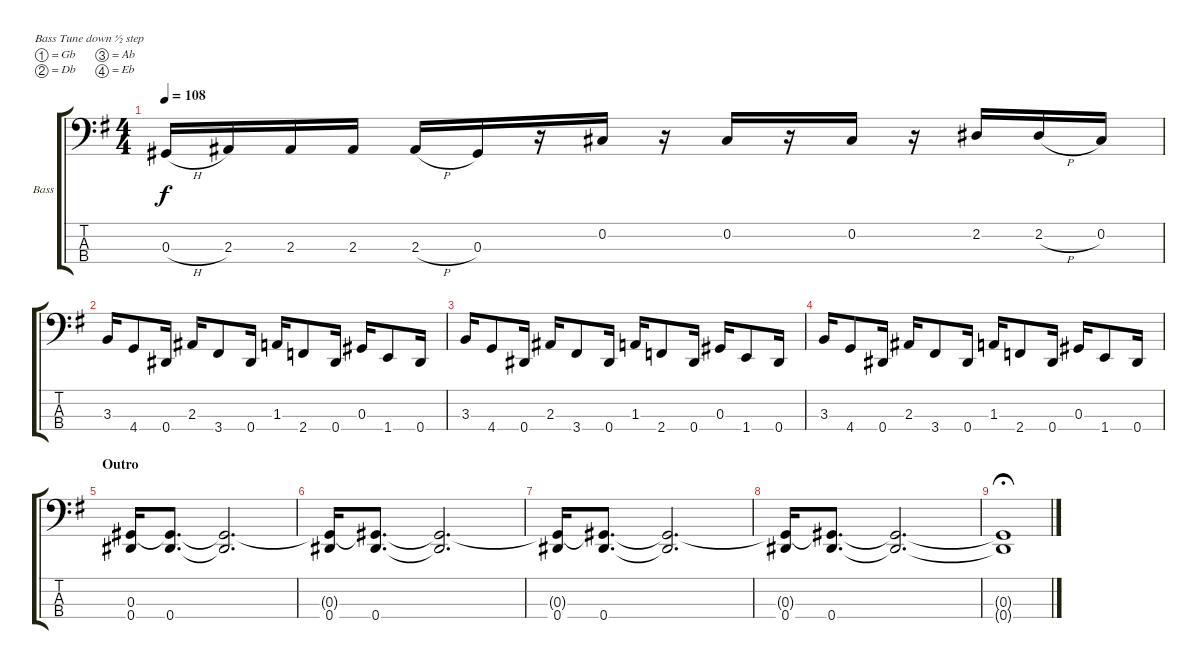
\defaultSystemsLayout 4
\bracketExtendMode groupsimilarinstruments
\firstSystemTrackNameOrientation horizontal
\otherSystemsTrackNameOrientation horizontal
\track ("Bass" "Bass") {instrument electricbassfinger}
\staff {score tabs}
\tuning (Gb2 Db2 Ab1 Eb1)
\ts (4 4)
\tempo 108
\clef f4
\scale
1.05549
\ks g
0.3{h}.16{dy f} 2.3.16 2.3.16 2.3.16 2.3{h}.16 0.3.16 r.16 0.2.16 r.16 0.2.16 r.16 0.2.16 r.16 2.2.16 2.2{h}.16 0.2.16 |
\scale
0.944515 3.3.16 4.4.8 0.4.16 2.3.16 3.4.8 0.4.16 1.3.16 2.4.8 0.4.16 0.3.16 1.4.8 0.4.16 |
\scale
1.05549 3.3.16 4.4.8 0.4.16 2.3.16 3.4.8 0.4.16 1.3.16 2.4.8 0.4.16 0.3.16 1.4.8 0.4.16 |
\scale
0.944515 3.3.16 4.4.8 0.4.16 2.3.16 3.4.8 0.4.16 1.3.16 2.4.8 0.4.16 0.3.16 1.4.8 0.4.16 |
\section ("" "Outro")
\scale
1.05549 (0.4 0.3).16 (0.4 0.3{t}).8{d} (0.4{t} 0.3{t}).2{d} |
\scale
0.944515 (0.4 0.3{t}).16 (0.4 0.3{t}).8{d} (0.4{t} 0.3{t}).2{d} |
\scale
1.05549 (0.4 0.3{t}).16 (0.4 0.3{t}).8{d} (0.4{t} 0.3{t}).2{d} |
\scale
0.944515 (0.4 0.3{t}).16 (0.4 0.3{t}).8{d} (0.4{t} 0.3{t}).2{d} |
\scale
1.05549 (0.3{t} 0.4{t}).1{fermata (medium 0.5)} |
\scale
0.944515
